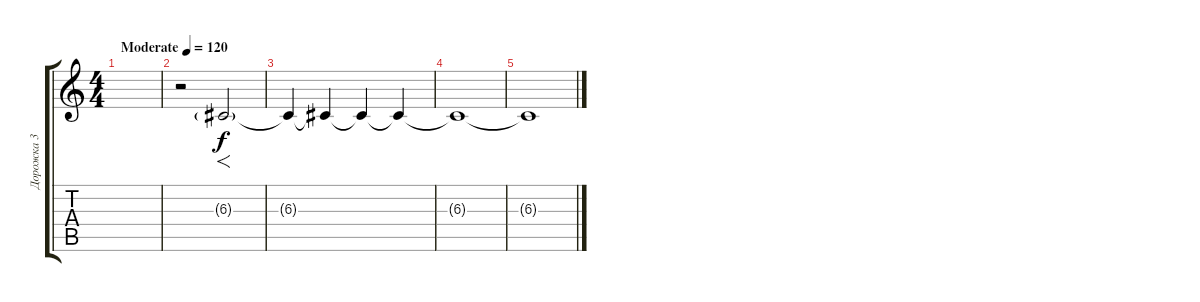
\track ("Дорожка 3" "Дорожка 3") {instrument stringensemble1}
\staff {score tabs}
\tuning (E4 B3 G3 D3 A2 D2) {hide}
\ts (4 4)
\tempo (120 "Moderate")
\clef g2
\ks c
|
r.2 6.3{g}.2{f volume 16 instrument flute} |
6.3{t}.4{dy f volume 11} 6.3{t}.4{volume 9} 6.3{t}.4{volume 7} 6.3{t}.4{volume 5} |
6.3{t}.1 |
6.3{t}.1
